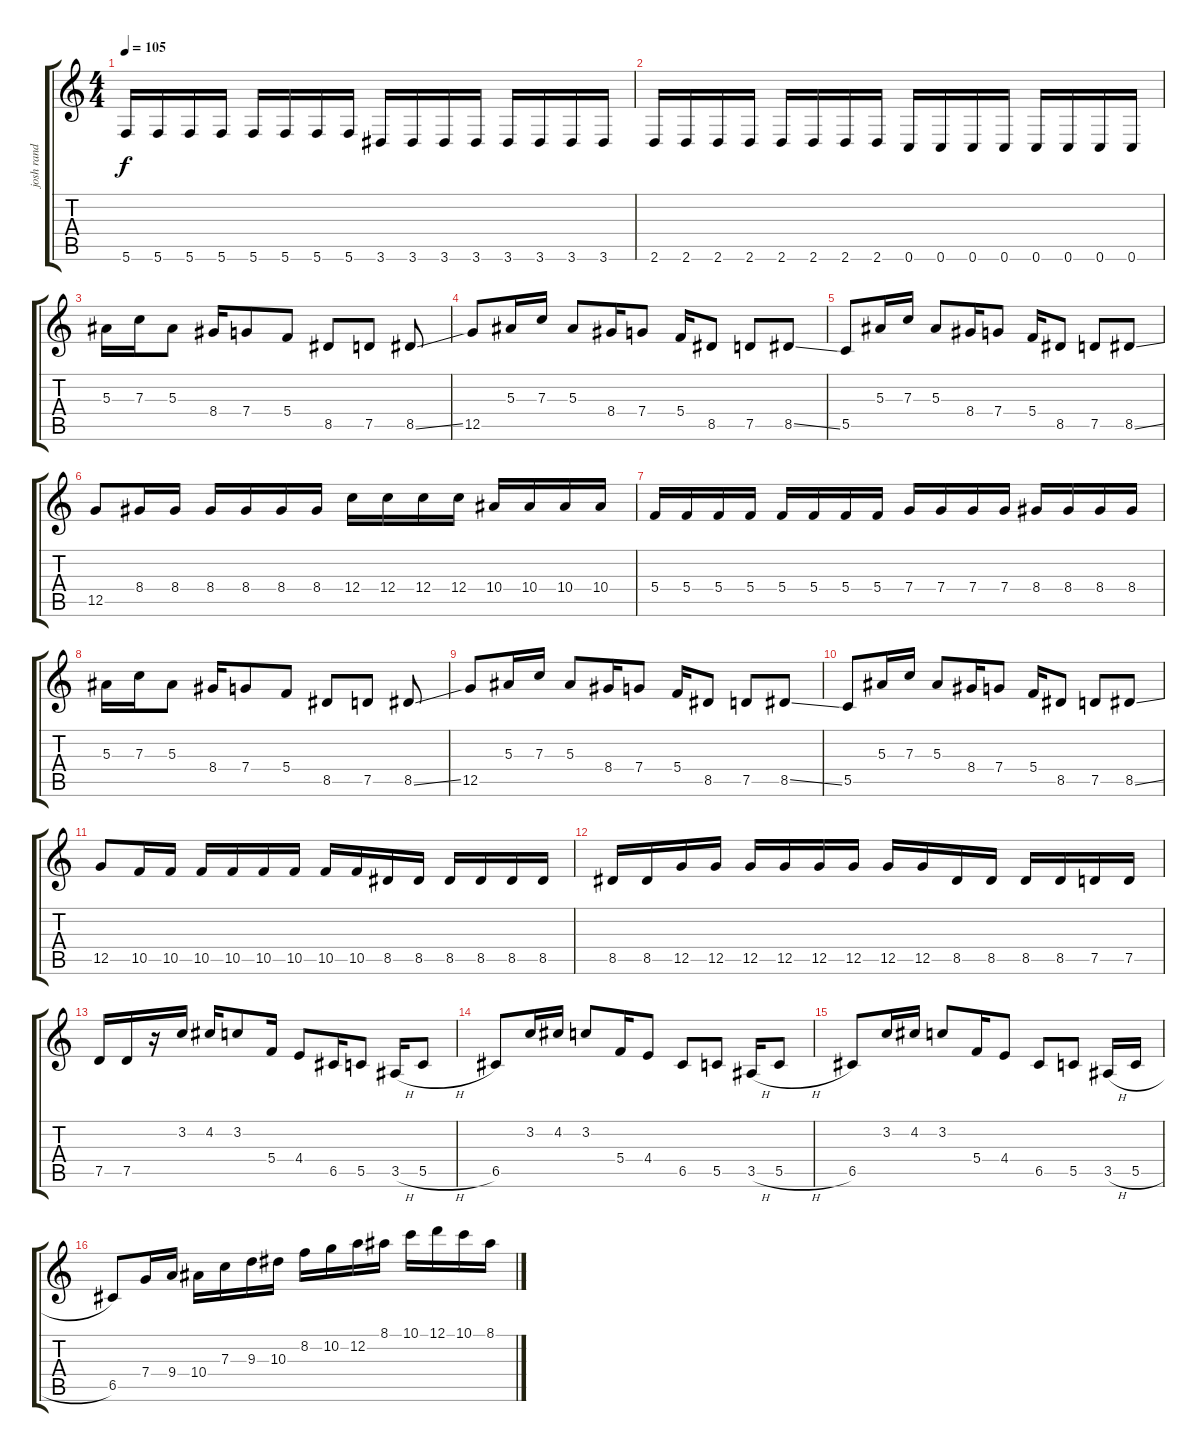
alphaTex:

\track ("josh rand " "josh rand ") {instrument distortionguitar}
\staff {score tabs}
\tuning (D4 A3 F3 C3 G2 C2) {hide}
\ts (4 4)
\tempo 105
\clef g2
\ks c
5.6.16{dy f} 5.6.16 5.6.16 5.6.16 5.6.16 5.6.16 5.6.16 5.6.16 3.6.16 3.6.16 3.6.16 3.6.16 3.6.16 3.6.16 3.6.16 3.6.16 |
2.6.16 2.6.16 2.6.16 2.6.16 2.6.16 2.6.16 2.6.16 2.6.16 0.6.16 0.6.16 0.6.16 0.6.16 0.6.16 0.6.16 0.6.16 0.6.16 |
5.3.16 7.3.16 5.3.8 8.4.16 7.4.8 5.4.8 8.5.8 7.5.8 8.5{ss}.8 |
12.5.8 5.3.16 7.3.16 5.3.8 8.4.16 7.4.8 5.4.16 8.5.8 7.5.8 8.5{ss}.8 |
5.5.8 5.3.16 7.3.16 5.3.8 8.4.16 7.4.8 5.4.16 8.5.8 7.5.8 8.5{ss}.8 |
12.5.8 8.4.16 8.4.16 8.4.16 8.4.16 8.4.16 8.4.16 12.4.16 12.4.16 12.4.16 12.4.16 10.4.16 10.4.16 10.4.16 10.4.16 |
5.4.16 5.4.16 5.4.16 5.4.16 5.4.16 5.4.16 5.4.16 5.4.16 7.4.16 7.4.16 7.4.16 7.4.16 8.4.16 8.4.16 8.4.16 8.4.16 |
5.3.16 7.3.16 5.3.8 8.4.16 7.4.8 5.4.8 8.5.8 7.5.8 8.5{ss}.8 |
12.5.8 5.3.16 7.3.16 5.3.8 8.4.16 7.4.8 5.4.16 8.5.8 7.5.8 8.5{ss}.8 |
5.5.8 5.3.16 7.3.16 5.3.8 8.4.16 7.4.8 5.4.16 8.5.8 7.5.8 8.5{ss}.8 |
12.5.8 10.5.16 10.5.16 10.5.16 10.5.16 10.5.16 10.5.16 10.5.16 10.5.16 8.5.16 8.5.16 8.5.16 8.5.16 8.5.16 8.5.16 |
8.5.16 8.5.16 12.5.16 12.5.16 12.5.16 12.5.16 12.5.16 12.5.16 12.5.16 12.5.16 8.5.16 8.5.16 8.5.16 8.5.16 7.5.16 7.5.16 |
7.5.16 7.5.16 r.16 3.2.16 4.2.16 3.2.8 5.4.16 4.4.8 6.5.16 5.5.8 3.5{h}.16 5.5{h}.8 |
6.5.8 3.2.16 4.2.16 3.2.8 5.4.16 4.4.8 6.5.8 5.5.8 3.5{h}.16 5.5{h}.8 |
6.5.8 3.2.16 4.2.16 3.2.8 5.4.16 4.4.8 6.5.8 5.5.8 3.5{h}.16 5.5{h}.16 |
6.5.8 7.4.16 9.4.16 10.4.16 7.3.16 9.3.16 10.3.16 8.2.16 10.2.16 12.2.16 8.1.16 10.1.16 12.1.16 10.1.16 8.1.16
